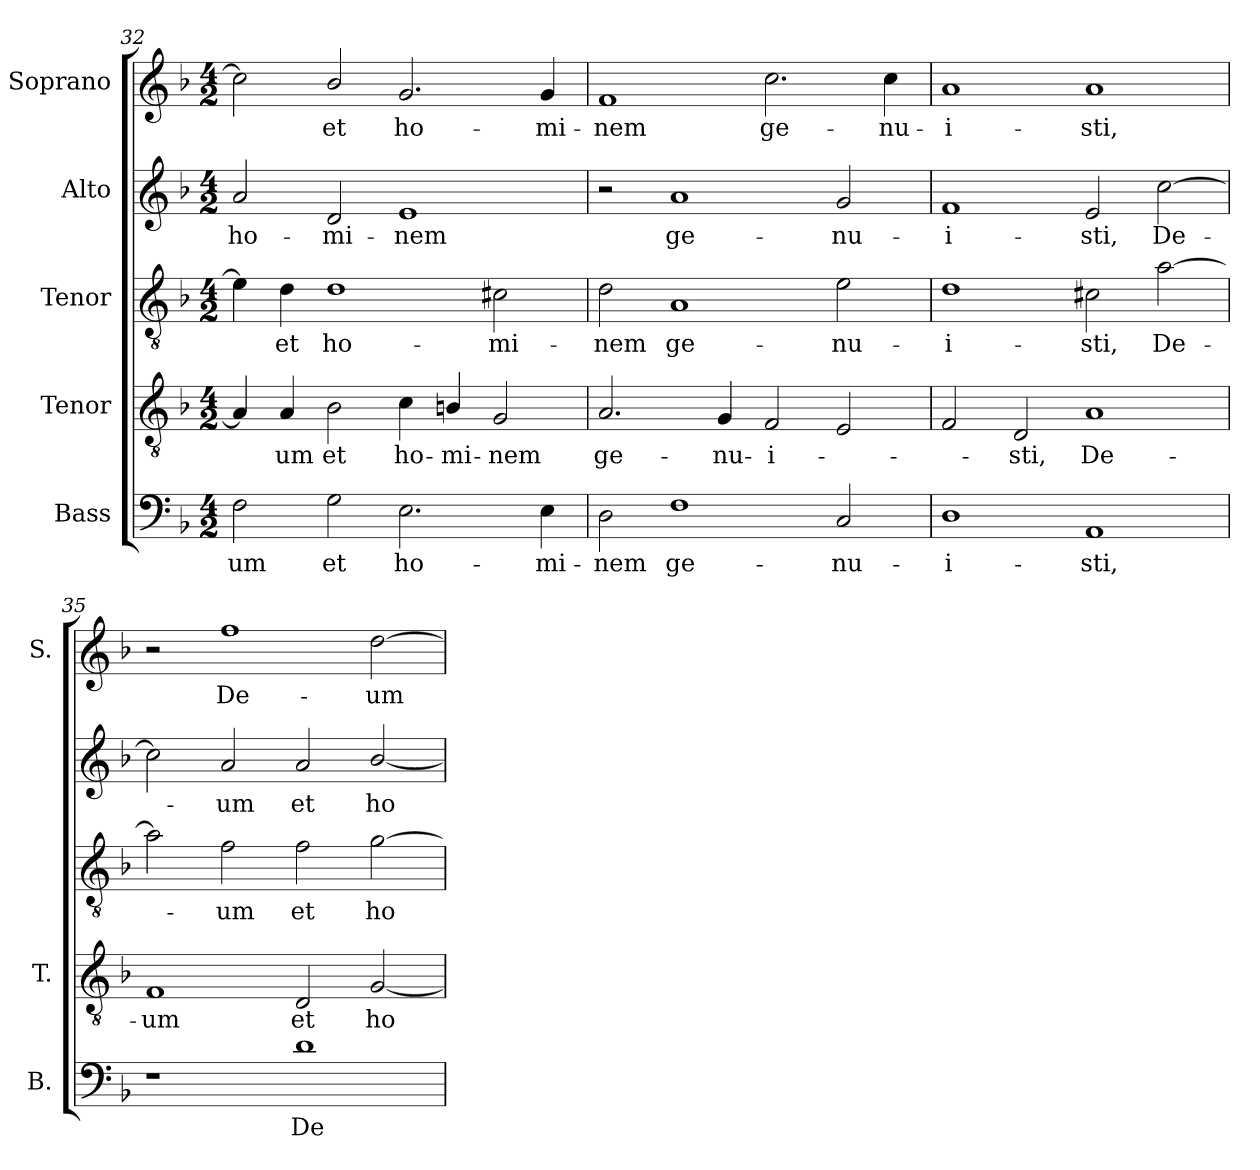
**kern	**text	**kern	**text	**kern	**text	**kern	**text	**kern	**text
*part5	*part5	*part4	*part4	*part3	*part3	*part2	*part2	*part1	*part1
*staff5	*staff5	*staff4	*staff4	*staff3	*staff3	*staff2	*staff2	*staff1	*staff1
*I"Bass	*	*I"Tenor	*	*I"Tenor	*	*I"Alto	*	*I"Soprano	*
*I'B.	*	*I'T.	*	*	*	*	*	*I'S.	*
*clefF4	*	*clefGv2	*	*clefGv2	*	*clefG2	*	*clefG2	*
*	*	*ITrd7c12	*	*ITrd7c12	*	*	*	*	*
*k[b-]	*	*k[b-]	*	*k[b-]	*	*k[b-]	*	*k[b-]	*
*F:	*	*F:	*	*F:	*	*F:	*	*F:	*
*M4/2	*	*M4/2	*	*M4/2	*	*M4/2	*	*M4/2	*
=32	=32	=32	=32	=32	=32	=32	=32	=32	=32
!	!LO:LY:b:color=#000000	!	!	!	!	!	!	!	!
!	!	!	!	!	!	!	!LO:LY:b:color=#000000	!	!
2Fi\	-um	4AAi/]	.	4Ei\]	.	2ai/	ho-	2cci\]	.
!	!	!	!LO:LY:b:color=#000000	!	!	!	!	!	!
!	!	!	!	!	!LO:LY:b:color=#000000	!	!	!	!
.	.	4AAi/	-um	4Di\	et	.	.	.	.
!	!LO:LY:b:color=#000000	!	!	!	!	!	!	!	!
!	!	!	!LO:LY:b:color=#000000	!	!	!	!	!	!
!	!	!	!	!	!LO:LY:b:color=#000000	!	!	!	!
!	!	!	!	!	!	!	!LO:LY:b:color=#000000	!	!
!	!	!	!	!	!	!	!	!	!LO:LY:b:color=#000000
2Gi\	et	2BB-i\	et	1Di	ho-	2di/	-mi-	2b-i/	et
!	!LO:LY:b:color=#000000	!	!	!	!	!	!	!	!
!	!	!	!LO:LY:b:color=#000000	!	!	!	!	!	!
!	!	!	!	!	!	!	!LO:LY:b:color=#000000	!	!
!	!	!	!	!	!	!	!	!	!LO:LY:b:color=#000000
2.Ei\	ho-	4Ci\	ho-	.	.	1ei	-nem	2.gi/	ho-
!	!	!	!LO:LY:b:color=#000000	!	!	!	!	!	!
.	.	4BBni/	-mi-	.	.	.	.	.	.
!	!	!	!LO:LY:b:color=#000000	!	!	!	!	!	!
!	!	!	!	!	!LO:LY:b:color=#000000	!	!	!	!
.	.	2GGi/	-nem	2C#Xi\	-mi-	.	.	.	.
!	!LO:LY:b:color=#000000	!	!	!	!	!	!	!	!
!	!	!	!	!	!	!	!	!	!LO:LY:b:color=#000000
4Ei\	-mi-	.	.	.	.	.	.	4gi/	-mi-
!!LO:PB:g=z
=33	=33	=33	=33	=33	=33	=33	=33	=33	=33
!	!LO:LY:b:color=#000000	!	!	!	!	!	!	!	!
!	!	!	!LO:LY:b:color=#000000	!	!	!	!	!	!
!	!	!	!	!	!LO:LY:b:color=#000000	!	!	!	!
!	!	!	!	!	!	!	!	!	!LO:LY:b:color=#000000
2Di\	-nem	2.AAi/	ge-	2Di\	-nem	2r	.	1fi	-nem
!	!LO:LY:b:color=#000000	!	!	!	!	!	!	!	!
!	!	!	!	!	!LO:LY:b:color=#000000	!	!	!	!
!	!	!	!	!	!	!	!LO:LY:b:color=#000000	!	!
1Fi	ge-	.	.	1AAi	ge-	1ai	ge-	.	.
!	!	!	!LO:LY:b:color=#000000	!	!	!	!	!	!
.	.	4GGi/	-nu-	.	.	.	.	.	.
!	!	!	!LO:LY:b:color=#000000	!	!	!	!	!	!
!	!	!	!	!	!	!	!	!	!LO:LY:b:color=#000000
.	.	2FFi/	-i-	.	.	.	.	2.cci\	ge-
!	!LO:LY:b:color=#000000	!	!	!	!	!	!	!	!
!	!	!	!	!	!LO:LY:b:color=#000000	!	!	!	!
!	!	!	!	!	!	!	!LO:LY:b:color=#000000	!	!
2Ci/	-nu-	2EEi/	.	2Ei\	-nu-	2gi/	-nu-	.	.
!	!	!	!	!	!	!	!	!	!LO:LY:b:color=#000000
.	.	.	.	.	.	.	.	4cci\	-nu-
=34	=34	=34	=34	=34	=34	=34	=34	=34	=34
!	!LO:LY:b:color=#000000	!	!	!	!	!	!	!	!
!	!	!	!	!	!LO:LY:b:color=#000000	!	!	!	!
!	!	!	!	!	!	!	!LO:LY:b:color=#000000	!	!
!	!	!	!	!	!	!	!	!	!LO:LY:b:color=#000000
1Di	-i-	2FFi/	.	1Di	-i-	1fi	-i-	1ai	-i-
!	!	!	!LO:LY:b:color=#000000	!	!	!	!	!	!
.	.	2DDi/	-sti,	.	.	.	.	.	.
!	!LO:LY:b:color=#000000	!	!	!	!	!	!	!	!
!	!	!	!LO:LY:b:color=#000000	!	!	!	!	!	!
!	!	!	!	!	!LO:LY:b:color=#000000	!	!	!	!
!	!	!	!	!	!	!	!LO:LY:b:color=#000000	!	!
!	!	!	!	!	!	!	!	!	!LO:LY:b:color=#000000
1AAi	-sti,	1AAi	De-	2C#Xi\	-sti,	2ei/	-sti,	1ai	-sti,
!	!	!	!	!	!LO:LY:b:color=#000000	!	!	!	!
!	!	!	!	!	!	!	!LO:LY:b:color=#000000	!	!
.	.	.	.	[2Ai\	De-	[2cci\	De-	.	.
=35	=35	=35	=35	=35	=35	=35	=35	=35	=35
!	!	!	!LO:LY:b:color=#000000	!	!	!	!	!	!
1r	.	1FFi	-um	2Ai\]	.	2cci\]	.	2r	.
!	!	!	!	!	!LO:LY:b:color=#000000	!	!	!	!
!	!	!	!	!	!	!	!LO:LY:b:color=#000000	!	!
!	!	!	!	!	!	!	!	!	!LO:LY:b:color=#000000
.	.	.	.	2Fi\	-um	2ai/	-um	1ffi	De-
!	!LO:LY:b:color=#000000	!	!	!	!	!	!	!	!
!	!	!	!LO:LY:b:color=#000000	!	!	!	!	!	!
!	!	!	!	!	!LO:LY:b:color=#000000	!	!	!	!
!	!	!	!	!	!	!	!LO:LY:b:color=#000000	!	!
1di	De-	2DDi/	et	2Fi\	et	2ai/	et	.	.
!	!	!	!LO:LY:b:color=#000000	!	!	!	!	!	!
!	!	!	!	!	!LO:LY:b:color=#000000	!	!	!	!
!	!	!	!	!	!	!	!LO:LY:b:color=#000000	!	!
!	!	!	!	!	!	!	!	!	!LO:LY:b:color=#000000
.	.	[2GGi/	ho-	[2Gi\	ho-	[2b-i/	ho-	[2ddi\	-um
=	=	=	=	=	=	=	=	=	=
*-	*-	*-	*-	*-	*-	*-	*-	*-	*-
